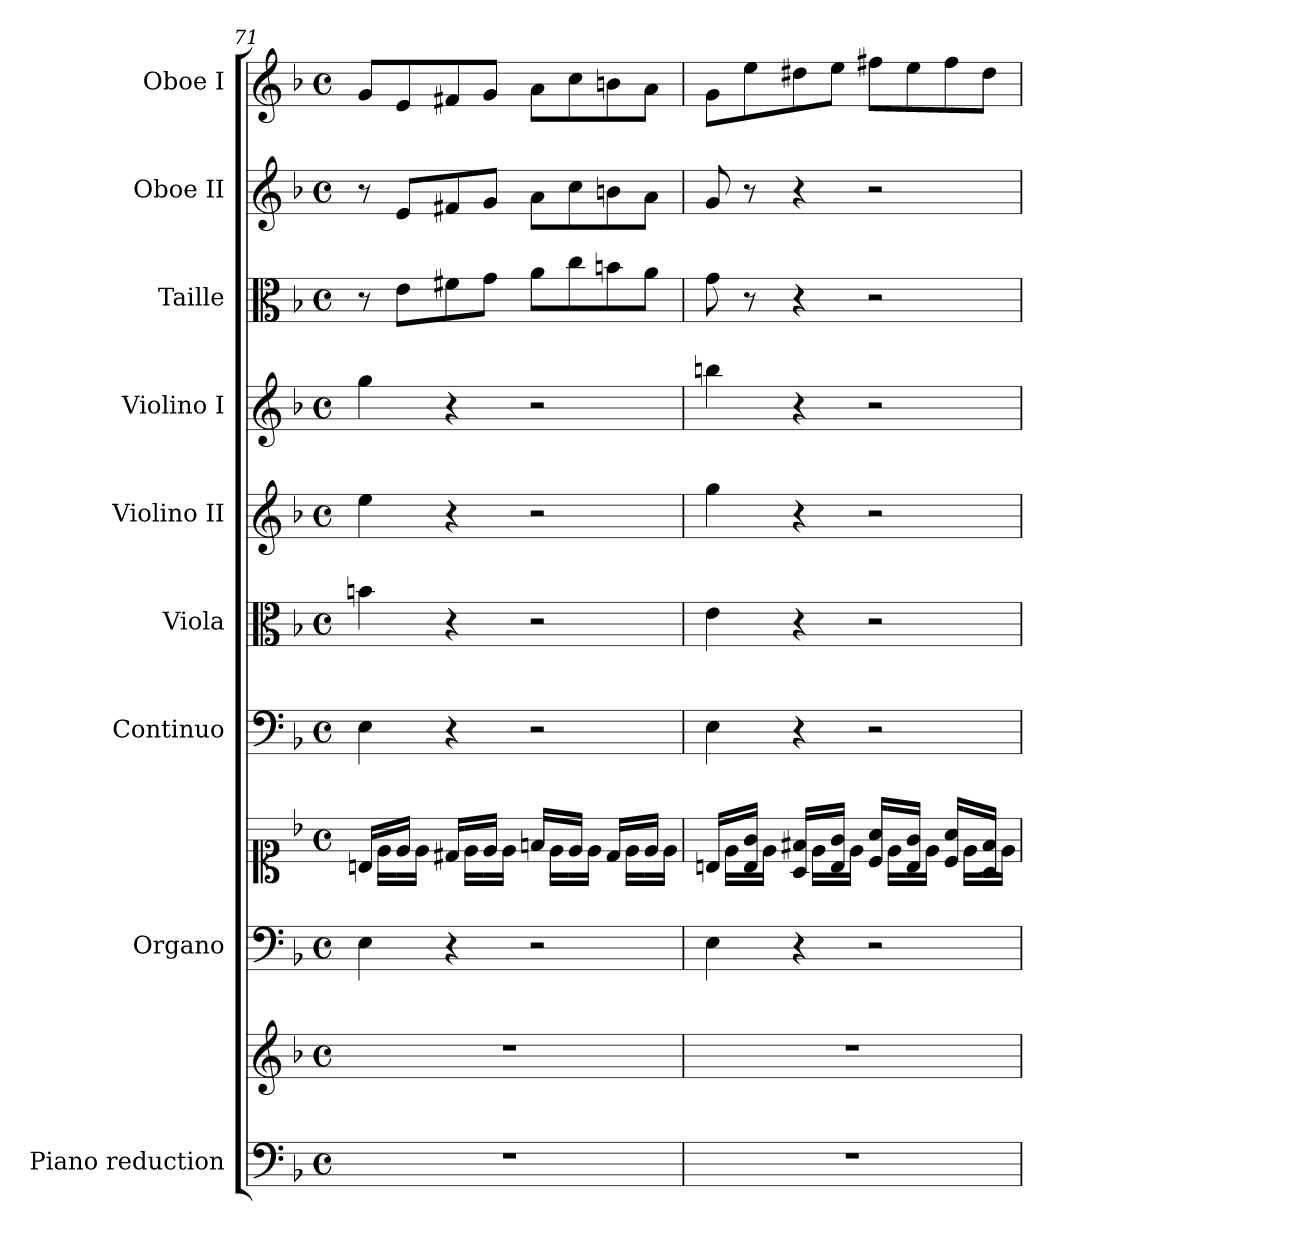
**kern	**kern	**kern	**kern	**kern	**kern	**kern	**kern	**kern	**kern	**kern
*part9	*part9	*part8	*part8	*part7	*part6	*part5	*part4	*part3	*part2	*part1
*staff11	*staff10	*staff9	*staff8	*staff7	*staff6	*staff5	*staff4	*staff3	*staff2	*staff1
*I"Piano reduction	*	*I"Organo	*	*I"Continuo	*I"Viola	*I"Violino II	*I"Violino I	*I"Taille	*I"Oboe II	*I"Oboe I
*I'Pno	*	*	*	*	*I'Vla	*I'Vln	*I'Vln	*	*I'Ob	*I'Ob
!!LO:PB:g=z
*clefF4	*clefG2	*clefF4	*clefC1	*clefF4	*clefC3	*clefG2	*clefG2	*clefC3	*clefG2	*clefG2
*k[b-]	*k[b-]	*k[b-]	*k[b-]	*k[b-]	*k[b-]	*k[b-]	*k[b-]	*k[b-]	*k[b-]	*k[b-]
*M4/4	*M4/4	*M4/4	*M4/4	*M4/4	*M4/4	*M4/4	*M4/4	*M4/4	*M4/4	*M4/4
*met(c)	*met(c)	*met(c)	*met(c)	*met(c)	*met(c)	*met(c)	*met(c)	*met(c)	*met(c)	*met(c)
=71	=71	=71	=71	=71	=71	=71	=71	=71	=71	=71
*	*	*	*^	*	*	*	*	*	*	*
1r	1r	4E\	16Bn/LL	16ryy	4E\	4bn\	4ee\	4gg\	8r	8r	8g/L
.	.	.	16rAyy	16e\LL	.	.	.	.	.	.	.
.	.	.	16e/JJ	16rddyy	.	.	.	.	8e\L	8e/L	8e/
.	.	.	16ryy	16e\JJ	.	.	.	.	.	.	.
.	.	4r	16d#X/LL	16ryy	4r	4r	4r	4r	8f#X\	8f#X/	8f#X/
.	.	.	16rFyy	16e\LL	.	.	.	.	.	.	.
.	.	.	16e/JJ	16rddyy	.	.	.	.	8g\J	8g/J	8g/J
.	.	.	16ryy	16e\JJ	.	.	.	.	.	.	.
.	.	2r	16fn/LL	16ryy	2r	2r	2r	2r	8a\L	8a\L	8a\L
.	.	.	16rFyy	16e\LL	.	.	.	.	.	.	.
.	.	.	16e/JJ	16rddyy	.	.	.	.	8cc\	8cc\	8cc\
.	.	.	16ryy	16e\JJ	.	.	.	.	.	.	.
.	.	.	16d#/LL	16ryy	.	.	.	.	8bn\	8bn\	8bn\
.	.	.	16rFyy	16e\LL	.	.	.	.	.	.	.
.	.	.	16e/JJ	16rddyy	.	.	.	.	8a\J	8a\J	8a\J
.	.	.	16ryy	16e\JJ	.	.	.	.	.	.	.
=72	=72	=72	=72	=72	=72	=72	=72	=72	=72	=72	=72
1r	1r	4E\	16Bn/LL	16ryy	4E\	4e\	4gg\	4bbn\	8g\	8g/	8g\L
.	.	.	16rAyy	16e\LL	.	.	.	.	.	.	.
.	.	.	16B/ 16g/JJ	16rbyy	.	.	.	.	8r	8r	8ee\
.	.	.	16ryy	16e\JJ	.	.	.	.	.	.	.
.	.	4r	16A/ 16f#X/LL	16ryy	4r	4r	4r	4r	4r	4r	8dd#X\
.	.	.	16rFyy	16e\LL	.	.	.	.	.	.	.
.	.	.	16B/ 16g/JJ	16rbyy	.	.	.	.	.	.	8ee\J
.	.	.	16ryy	16e\JJ	.	.	.	.	.	.	.
.	.	2r	16c/ 16a/LL	16ryy	2r	2r	2r	2r	2r	2r	8ff#X\L
.	.	.	16rFyy	16e\LL	.	.	.	.	.	.	.
.	.	.	16B/ 16g/JJ	16rbyy	.	.	.	.	.	.	8ee\
.	.	.	16ryy	16e\JJ	.	.	.	.	.	.	.
.	.	.	16c/ 16a/LL	16ryy	.	.	.	.	.	.	8ff#\
.	.	.	16rFyy	16e\LL	.	.	.	.	.	.	.
.	.	.	16A/ 16f#/JJ	16ryy	.	.	.	.	.	.	8dd#\J
.	.	.	16ryy	16e\JJ	.	.	.	.	.	.	.
*	*	*	*v	*v	*	*	*	*	*	*	*
=	=	=	=	=	=	=	=	=	=	=
*-	*-	*-	*-	*-	*-	*-	*-	*-	*-	*-
